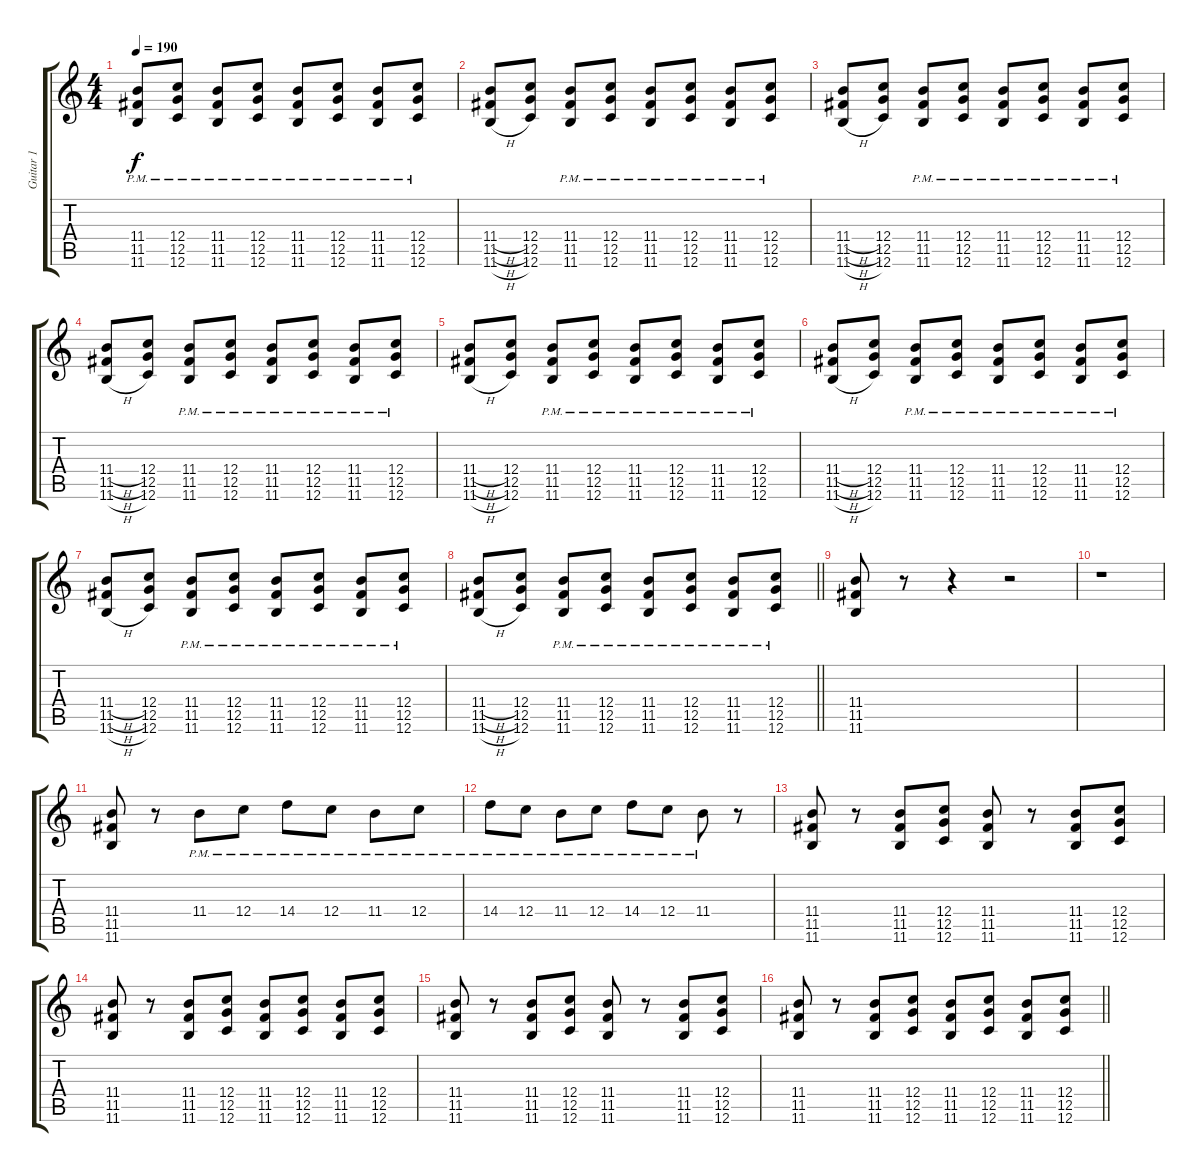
\track ("Guitar 1" "Guitar 1") {instrument distortionguitar}
\staff {score tabs}
\tuning (D4 A3 F3 C3 G2 C2) {hide}
\ts (4 4)
\tempo 190
\clef g2
\ks c
(11.4{pm} 11.5{pm} 11.6{pm}).8{dy f} (12.4{pm} 12.5{pm} 12.6{pm}).8 (11.4{pm} 11.5{pm} 11.6{pm}).8 (12.4{pm} 12.5{pm} 12.6{pm}).8 (11.4{pm} 11.5{pm} 11.6{pm}).8 (12.4{pm} 12.5{pm} 12.6{pm}).8 (11.4{pm} 11.5{pm} 11.6{pm}).8 (12.4{pm} 12.5{pm} 12.6{pm}).8 |
(11.4{h} 11.5{h} 11.6{h}).8 (12.4 12.5 12.6).8 (11.4{pm} 11.5{pm} 11.6{pm}).8 (12.4{pm} 12.5{pm} 12.6{pm}).8 (11.4{pm} 11.5{pm} 11.6{pm}).8 (12.4{pm} 12.5{pm} 12.6{pm}).8 (11.4{pm} 11.5{pm} 11.6{pm}).8 (12.4{pm} 12.5{pm} 12.6{pm}).8 |
(11.4{h} 11.5{h} 11.6{h}).8 (12.4 12.5 12.6).8 (11.4{pm} 11.5{pm} 11.6{pm}).8 (12.4{pm} 12.5{pm} 12.6{pm}).8 (11.4{pm} 11.5{pm} 11.6{pm}).8 (12.4{pm} 12.5{pm} 12.6{pm}).8 (11.4{pm} 11.5{pm} 11.6{pm}).8 (12.4{pm} 12.5{pm} 12.6{pm}).8 |
(11.4{h} 11.5{h} 11.6{h}).8 (12.4 12.5 12.6).8 (11.4{pm} 11.5{pm} 11.6{pm}).8 (12.4{pm} 12.5{pm} 12.6{pm}).8 (11.4{pm} 11.5{pm} 11.6{pm}).8 (12.4{pm} 12.5{pm} 12.6{pm}).8 (11.4{pm} 11.5{pm} 11.6{pm}).8 (12.4{pm} 12.5{pm} 12.6{pm}).8 |
(11.4{h} 11.5{h} 11.6{h}).8 (12.4 12.5 12.6).8 (11.4{pm} 11.5{pm} 11.6{pm}).8 (12.4{pm} 12.5{pm} 12.6{pm}).8 (11.4{pm} 11.5{pm} 11.6{pm}).8 (12.4{pm} 12.5{pm} 12.6{pm}).8 (11.4{pm} 11.5{pm} 11.6{pm}).8 (12.4{pm} 12.5{pm} 12.6{pm}).8 |
(11.4{h} 11.5{h} 11.6{h}).8 (12.4 12.5 12.6).8 (11.4{pm} 11.5{pm} 11.6{pm}).8 (12.4{pm} 12.5{pm} 12.6{pm}).8 (11.4{pm} 11.5{pm} 11.6{pm}).8 (12.4{pm} 12.5{pm} 12.6{pm}).8 (11.4{pm} 11.5{pm} 11.6{pm}).8 (12.4{pm} 12.5{pm} 12.6{pm}).8 |
(11.4{h} 11.5{h} 11.6{h}).8 (12.4 12.5 12.6).8 (11.4{pm} 11.5{pm} 11.6{pm}).8 (12.4{pm} 12.5{pm} 12.6{pm}).8 (11.4{pm} 11.5{pm} 11.6{pm}).8 (12.4{pm} 12.5{pm} 12.6{pm}).8 (11.4{pm} 11.5{pm} 11.6{pm}).8 (12.4{pm} 12.5{pm} 12.6{pm}).8 |
\barLineRight lightlight
(11.4{h} 11.5{h} 11.6{h}).8 (12.4 12.5 12.6).8 (11.4{pm} 11.5{pm} 11.6{pm}).8 (12.4{pm} 12.5{pm} 12.6{pm}).8 (11.4{pm} 11.5{pm} 11.6{pm}).8 (12.4{pm} 12.5{pm} 12.6{pm}).8 (11.4{pm} 11.5{pm} 11.6{pm}).8 (12.4{pm} 12.5{pm} 12.6{pm}).8 |
(11.4 11.5 11.6).8 r.8 r.4 r.2 |
r.1 |
(11.4 11.5 11.6).8 r.8 11.4{pm}.8 12.4{pm}.8 14.4{pm}.8 12.4{pm}.8 11.4{pm}.8 12.4{pm}.8 |
14.4{pm}.8 12.4{pm}.8 11.4{pm}.8 12.4{pm}.8 14.4{pm}.8 12.4{pm}.8 11.4{pm}.8 r.8 |
(11.4 11.5 11.6).8 r.8 (11.4 11.5 11.6).8 (12.4 12.5 12.6).8 (11.4 11.5 11.6).8 r.8 (11.4 11.5 11.6).8 (12.4 12.5 12.6).8 |
(11.4 11.5 11.6).8 r.8 (11.4 11.5 11.6).8 (12.4 12.5 12.6).8 (11.4 11.5 11.6).8 (12.4 12.5 12.6).8 (11.4 11.5 11.6).8 (12.4 12.5 12.6).8 |
(11.4 11.5 11.6).8 r.8 (11.4 11.5 11.6).8 (12.4 12.5 12.6).8 (11.4 11.5 11.6).8 r.8 (11.4 11.5 11.6).8 (12.4 12.5 12.6).8 |
\barLineRight lightlight
(11.4 11.5 11.6).8 r.8 (11.4 11.5 11.6).8 (12.4 12.5 12.6).8 (11.4 11.5 11.6).8 (12.4 12.5 12.6).8 (11.4 11.5 11.6).8 (12.4 12.5 12.6).8
